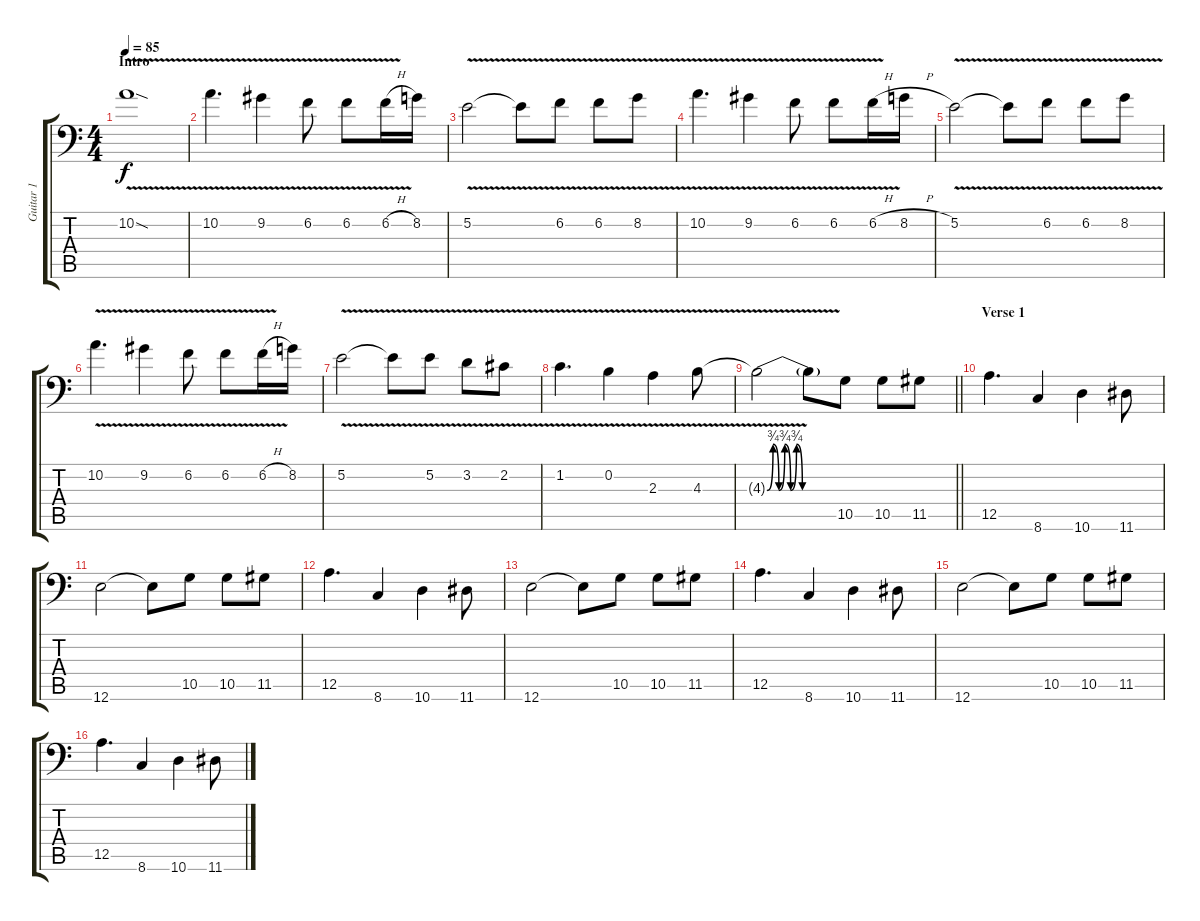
\track ("Guitar 1" "Guitar 1") {instrument distortionguitar}
\staff {score tabs}
\tuning (E3 B2 G2 D2 A1 E1) {hide}
\ts (4 4)
\section ("" "Intro")
\tempo 85
\clef f4
\ks c
10.2{v sod}.1{dy f balance 0 instrument distortionguitar} |
10.2{v}.4{d} 9.2{v}.4 6.2{v}.8 6.2{v}.8 6.2{v h}.16 8.2.16 |
5.2{v}.2 5.2{v t}.8 6.2{v}.8 6.2{v}.8 8.2{v}.8 |
10.2{v}.4{d} 9.2{v}.4 6.2{v}.8 6.2{v}.8 6.2{v h}.16 8.2{h}.16 |
5.2{v}.2 5.2{v t}.8 6.2{v}.8 6.2{v}.8 8.2{v}.8 |
10.2{v}.4{d} 9.2{v}.4 6.2{v}.8 6.2{v}.8 6.2{v h}.16 8.2.16 |
5.2{v}.2 5.2{v t}.8 5.2{v}.8 3.2{v}.8 2.2{v}.8 |
1.2{v}.4{d} 0.2{v}.4 2.3{v}.4 4.3{v}.8 |
\barLineRight lightlight
4.3{be (custom 0 0 5 3 10 0 15 3 20 0 25 3 30 0 40 0 50 0 60 0) v t}.2 4.3{t}.8 10.5.8 10.5.8 11.5.8 |
\section ("" "Verse 1")
12.5.4{d} 8.6.4 10.6.4 11.6.8 |
12.6.2 12.6{t}.8 10.5.8 10.5.8 11.5.8 |
12.5.4{d} 8.6.4 10.6.4 11.6.8 |
12.6.2 12.6{t}.8 10.5.8 10.5.8 11.5.8 |
12.5.4{d} 8.6.4 10.6.4 11.6.8 |
12.6.2 12.6{t}.8 10.5.8 10.5.8 11.5.8 |
12.5.4{d} 8.6.4 10.6.4 11.6.8
